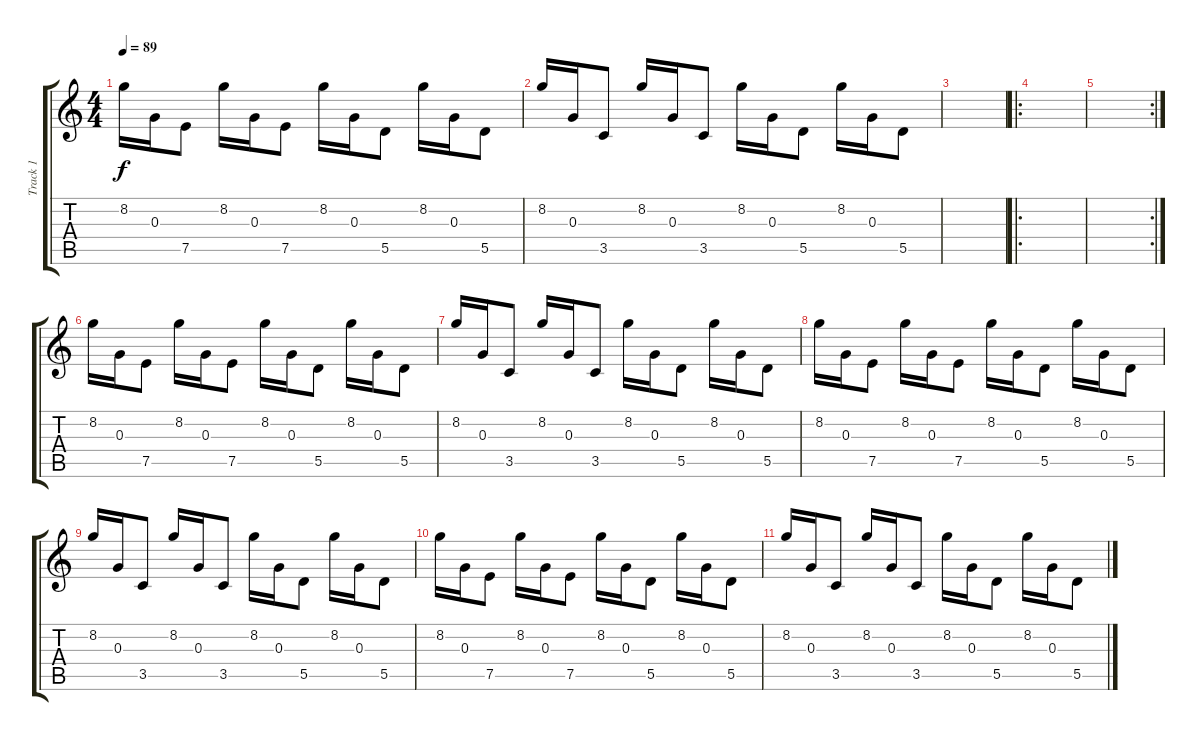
\track ("Track 1" "Track 1") {instrument acousticguitarsteel}
\staff {score tabs}
\tuning (E4 B3 G3 D3 A2 E2) {hide}
\ts (4 4)
\tempo 89
\clef g2
\ks c
8.2.16{dy f} 0.3.16 7.5.8 8.2.16 0.3.16 7.5.8 8.2.16 0.3.16 5.5.8 8.2.16 0.3.16 5.5.8 |
8.2.16 0.3.16 3.5.8 8.2.16 0.3.16 3.5.8 8.2.16 0.3.16 5.5.8 8.2.16 0.3.16 5.5.8 |
|
\ro
|
\rc 2
|
8.2.16 0.3.16 7.5.8 8.2.16 0.3.16 7.5.8 8.2.16 0.3.16 5.5.8 8.2.16 0.3.16 5.5.8 |
8.2.16 0.3.16 3.5.8 8.2.16 0.3.16 3.5.8 8.2.16 0.3.16 5.5.8 8.2.16 0.3.16 5.5.8 |
8.2.16 0.3.16 7.5.8 8.2.16 0.3.16 7.5.8 8.2.16 0.3.16 5.5.8 8.2.16 0.3.16 5.5.8 |
8.2.16 0.3.16 3.5.8 8.2.16 0.3.16 3.5.8 8.2.16 0.3.16 5.5.8 8.2.16 0.3.16 5.5.8 |
8.2.16 0.3.16 7.5.8 8.2.16 0.3.16 7.5.8 8.2.16 0.3.16 5.5.8 8.2.16 0.3.16 5.5.8 |
8.2.16 0.3.16 3.5.8 8.2.16 0.3.16 3.5.8 8.2.16 0.3.16 5.5.8 8.2.16 0.3.16 5.5.8
